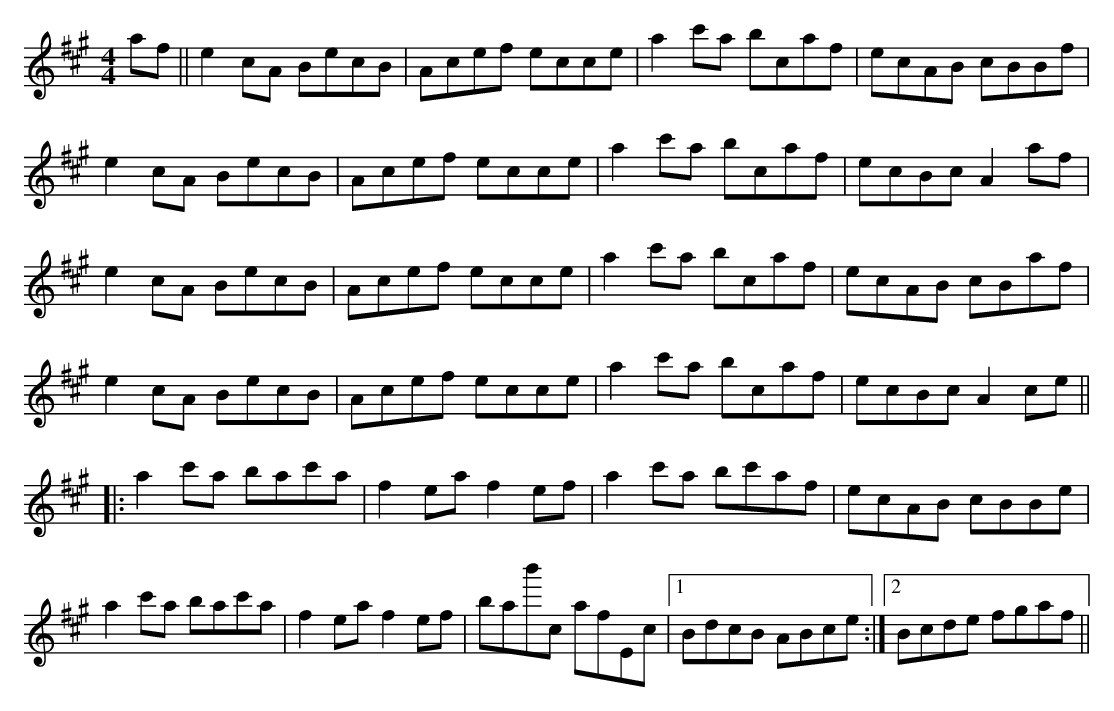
X:1
M:4/4
K:A
af||e2cA BecB|Acef ecce|a2c'a bcaf|ecAB cBBf|
e2cA BecB|Acef ecce|a2c'a bcaf|ecBc A2af|
e2cA BecB|Acef ecce|a2c'a bcaf|ecAB cBaf|
e2cA BecB|Acef ecce|a2c'a bcaf|ecBc A2ce||
|:a2c'a bac'a|f2ea f2ef|a2c'a bc'af|ecAB cBBe|
a2c'a bac'a|f2ea f2ef|bab'c afEc|1 BdcB ABce:|2 Bcde fgaf||
